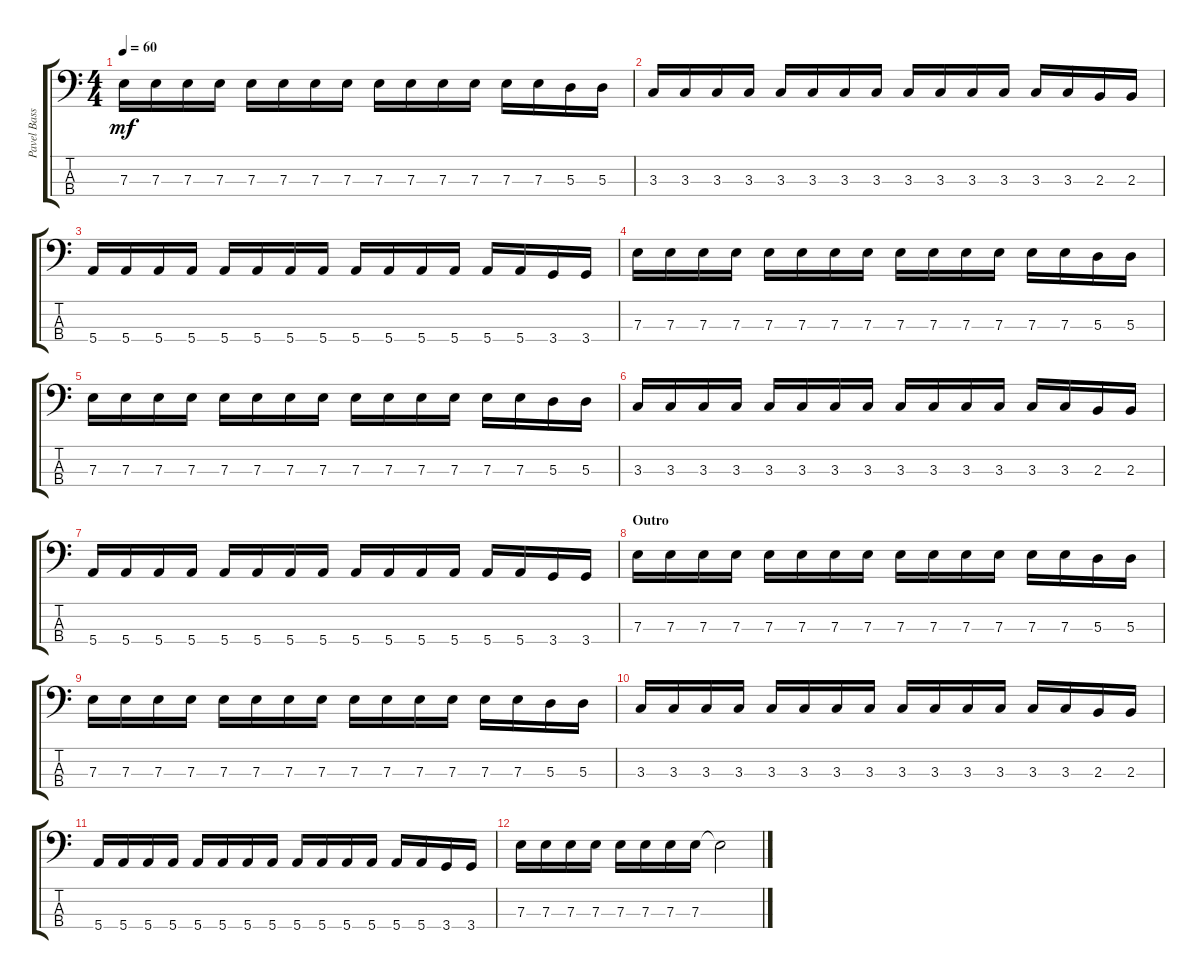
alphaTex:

\track ("Pavel Bass" "Pavel Bass") {instrument electricbassfinger}
\staff {score tabs}
\tuning (G2 D2 A1 E1) {hide}
\ts (4 4)
\tempo 60
\clef f4
\ks c
7.3.16{dy mf} 7.3.16 7.3.16 7.3.16 7.3.16 7.3.16 7.3.16 7.3.16 7.3.16 7.3.16 7.3.16 7.3.16 7.3.16 7.3.16 5.3.16 5.3.16 |
3.3.16 3.3.16 3.3.16 3.3.16 3.3.16 3.3.16 3.3.16 3.3.16 3.3.16 3.3.16 3.3.16 3.3.16 3.3.16 3.3.16 2.3.16 2.3.16 |
5.4.16 5.4.16 5.4.16 5.4.16 5.4.16 5.4.16 5.4.16 5.4.16 5.4.16 5.4.16 5.4.16 5.4.16 5.4.16 5.4.16 3.4.16 3.4.16 |
7.3.16 7.3.16 7.3.16 7.3.16 7.3.16 7.3.16 7.3.16 7.3.16 7.3.16 7.3.16 7.3.16 7.3.16 7.3.16 7.3.16 5.3.16 5.3.16 |
7.3.16 7.3.16 7.3.16 7.3.16 7.3.16 7.3.16 7.3.16 7.3.16 7.3.16 7.3.16 7.3.16 7.3.16 7.3.16 7.3.16 5.3.16 5.3.16 |
3.3.16 3.3.16 3.3.16 3.3.16 3.3.16 3.3.16 3.3.16 3.3.16 3.3.16 3.3.16 3.3.16 3.3.16 3.3.16 3.3.16 2.3.16 2.3.16 |
5.4.16 5.4.16 5.4.16 5.4.16 5.4.16 5.4.16 5.4.16 5.4.16 5.4.16 5.4.16 5.4.16 5.4.16 5.4.16 5.4.16 3.4.16 3.4.16 |
\section ("" "Outro")
7.3.16 7.3.16 7.3.16 7.3.16 7.3.16 7.3.16 7.3.16 7.3.16 7.3.16 7.3.16 7.3.16 7.3.16 7.3.16 7.3.16 5.3.16 5.3.16 |
7.3.16 7.3.16 7.3.16 7.3.16 7.3.16 7.3.16 7.3.16 7.3.16 7.3.16 7.3.16 7.3.16 7.3.16 7.3.16 7.3.16 5.3.16 5.3.16 |
3.3.16 3.3.16 3.3.16 3.3.16 3.3.16 3.3.16 3.3.16 3.3.16 3.3.16 3.3.16 3.3.16 3.3.16 3.3.16 3.3.16 2.3.16 2.3.16 |
5.4.16 5.4.16 5.4.16 5.4.16 5.4.16 5.4.16 5.4.16 5.4.16 5.4.16 5.4.16 5.4.16 5.4.16 5.4.16 5.4.16 3.4.16 3.4.16 |
7.3.16 7.3.16 7.3.16 7.3.16 7.3.16 7.3.16 7.3.16 7.3.16 7.3{t}.2
